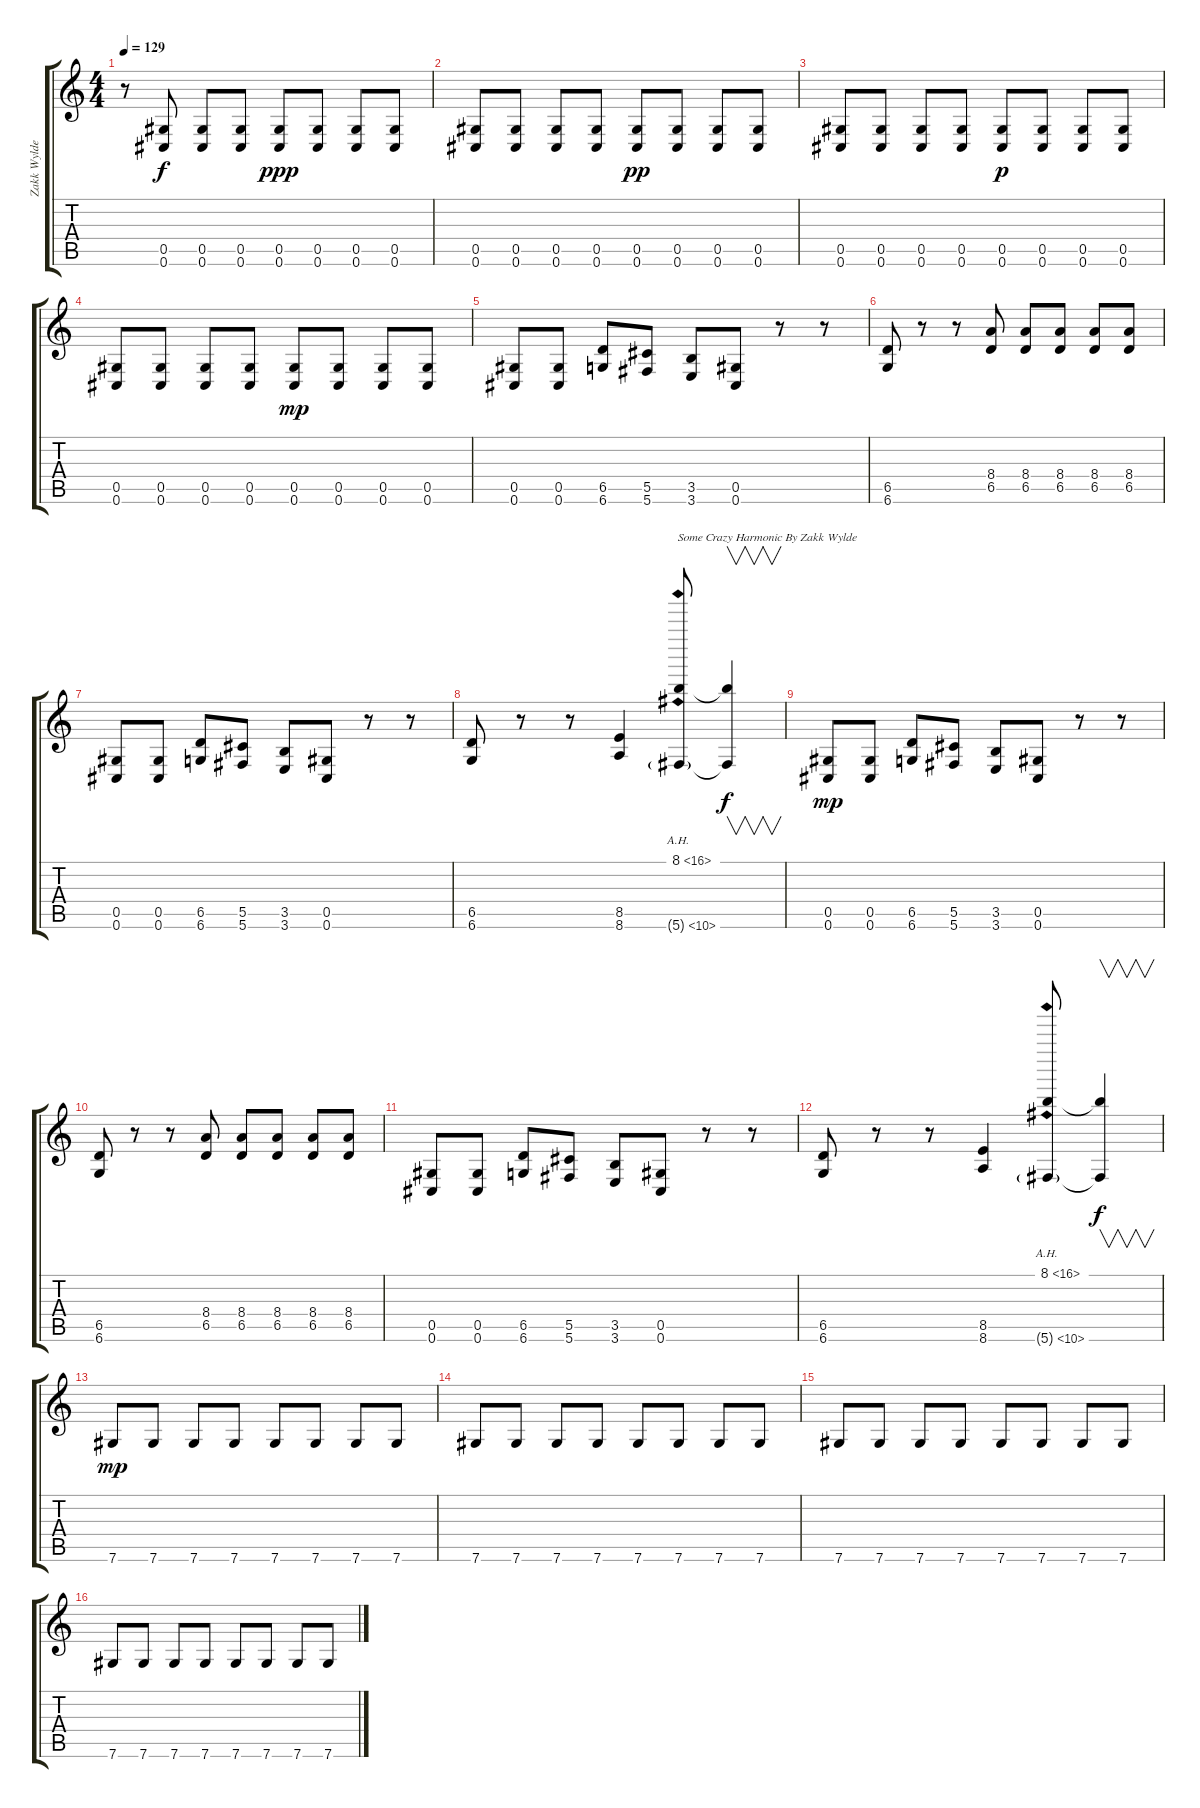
\track ("Zakk Wylde" "Zakk Wylde") {instrument distortionguitar}
\staff {score tabs}
\tuning (Eb4 Bb3 Gb3 Db3 Ab2 Db2) {hide}
\ts (4 4)
\tempo 129
\clef g2
\ks c
r.8{dy f instrument distortionguitar} (0.5 0.6).8 (0.5 0.6).8 (0.5 0.6).8 (0.5 0.6).8{dy ppp} (0.5 0.6).8 (0.5 0.6).8 (0.5 0.6).8 |
(0.5 0.6).8 (0.5 0.6).8 (0.5 0.6).8 (0.5 0.6).8 (0.5 0.6).8{dy pp} (0.5 0.6).8 (0.5 0.6).8 (0.5 0.6).8 |
(0.5 0.6).8 (0.5 0.6).8 (0.5 0.6).8 (0.5 0.6).8 (0.5 0.6).8{dy p} (0.5 0.6).8 (0.5 0.6).8 (0.5 0.6).8 |
(0.5 0.6).8 (0.5 0.6).8 (0.5 0.6).8 (0.5 0.6).8 (0.5 0.6).8{dy mp} (0.5 0.6).8 (0.5 0.6).8 (0.5 0.6).8 |
(0.5 0.6).8 (0.5 0.6).8 (6.5 6.6).8 (5.5 5.6).8 (3.5 3.6).8 (0.5 0.6).8 r.8 r.8 |
(6.5 6.6).8 r.8 r.8 (8.4 6.5).8 (8.4 6.5).8 (8.4 6.5).8 (8.4 6.5).8 (8.4 6.5).8 |
(0.5 0.6).8 (0.5 0.6).8 (6.5 6.6).8 (5.5 5.6).8 (3.5 3.6).8 (0.5 0.6).8 r.8 r.8 |
(6.5 6.6).8 r.8 r.8 (8.5 8.6).4 (8.1{ah 8} 5.6{ah 5 g}).8{txt "Some Crazy Harmonic By Zakk Wylde"} (8.1{t} 5.6{t}).4{v dy f} |
(0.5 0.6).8{dy mp} (0.5 0.6).8 (6.5 6.6).8 (5.5 5.6).8 (3.5 3.6).8 (0.5 0.6).8 r.8 r.8 |
(6.5 6.6).8 r.8 r.8 (8.4 6.5).8 (8.4 6.5).8 (8.4 6.5).8 (8.4 6.5).8 (8.4 6.5).8 |
(0.5 0.6).8 (0.5 0.6).8 (6.5 6.6).8 (5.5 5.6).8 (3.5 3.6).8 (0.5 0.6).8 r.8 r.8 |
(6.5 6.6).8 r.8 r.8 (8.5 8.6).4 (8.1{ah 8} 5.6{ah 5 g}).8 (8.1{t} 5.6{t}).4{v dy f} |
7.6.8{dy mp} 7.6.8 7.6.8 7.6.8 7.6.8 7.6.8 7.6.8 7.6.8 |
7.6.8 7.6.8 7.6.8 7.6.8 7.6.8 7.6.8 7.6.8 7.6.8 |
7.6.8 7.6.8 7.6.8 7.6.8 7.6.8 7.6.8 7.6.8 7.6.8 |
7.6.8 7.6.8 7.6.8 7.6.8 7.6.8 7.6.8 7.6.8 7.6.8
